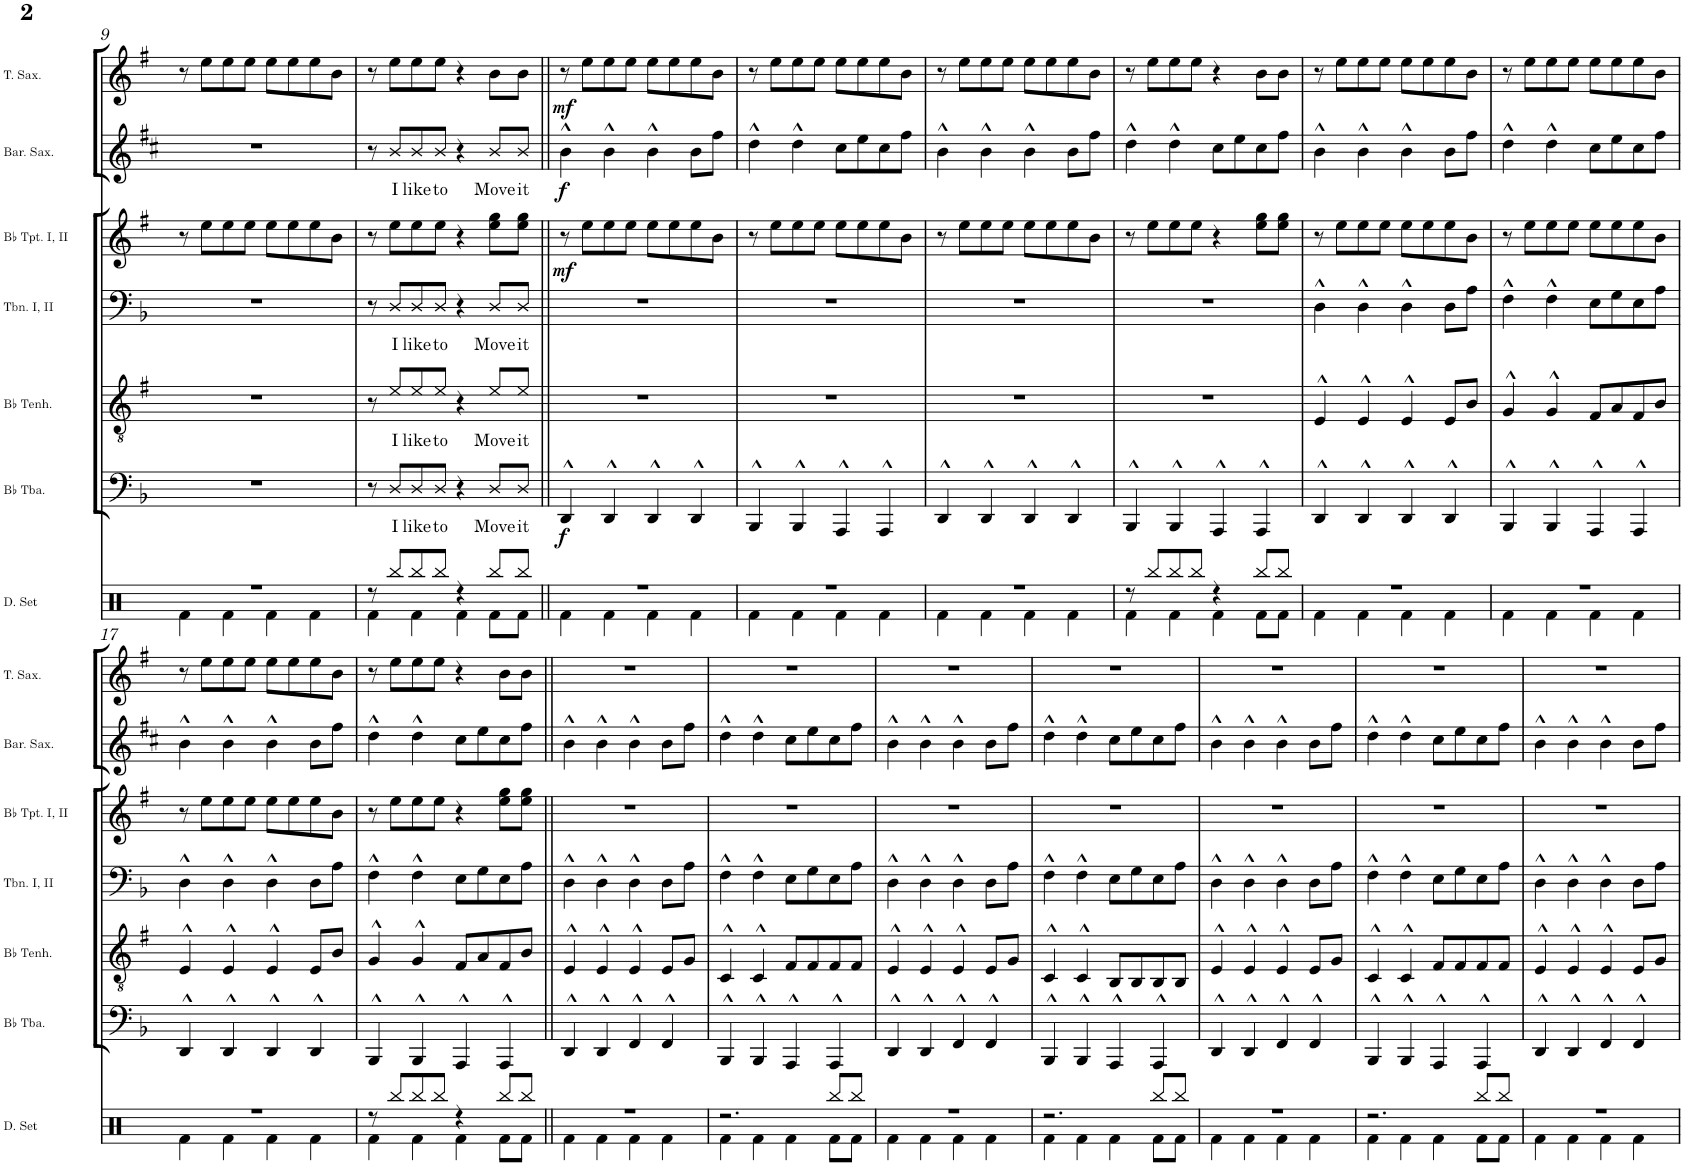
**kern	**kern	**text	**dynam	**kern	**text	**kern	**text	**kern	**dynam	**kern	**text	**dynam	**kern	**dynam
*part7	*part6	*part6	*part6	*part5	*part5	*part4	*part4	*part3	*part3	*part2	*part2	*part2	*part1	*part1
*staff7	*staff6	*staff6	*staff6	*staff5	*staff5	*staff4	*staff4	*staff3	*staff3	*staff2	*staff2	*staff2	*staff1	*staff1
*I"Drumset	*I"Bb Tuba	*	*	*I"Bb Tenorhorn	*	*I"Trombone I, II	*	*I"Bb Trumpet I, II	*	*I"Baritone Saxophone	*	*	*I"Tenor Saxophone	*
*I'D. Set	*I'Bb Tba.	*	*	*I'Bb Tenh.	*	*I'Tbn. I, II	*	*I'Bb Tpt. I, II	*	*I'Bar. Sax.	*	*	*I'T. Sax.	*
!!LO:PB:g=z
*clefX	*clefF4	*	*	*clefGv2	*	*clefF4	*	*clefG2	*	*clefG2	*	*	*clefG2	*
*	*	*	*	*Trd1c2	*	*	*	*Trd1c2	*	*Trd12c21	*	*	*Trd8c14	*
*k[]	*k[b-]	*	*	*k[f#]	*	*k[b-]	*	*k[f#]	*	*k[f#c#]	*	*	*k[f#]	*
*M2/2	*M2/2	*	*	*M2/2	*	*M2/2	*	*M2/2	*	*M2/2	*	*	*M2/2	*
*met(c|)	*met(c|)	*	*	*met(c|)	*	*met(c|)	*	*met(c|)	*	*met(c|)	*	*	*met(c|)	*
=9	=9	=9	=9	=9	=9	=9	=9	=9	=9	=9	=9	=9	=9	=9
*^	*	*	*	*	*	*	*	*	*	*	*	*	*	*
1r	4Rf\	1r	.	.	1r	.	1r	.	8r	.	1r	.	.	8r	.
.	.	.	.	.	.	.	.	.	8ee\L	.	.	.	.	8ee\L	.
.	4Rf\	.	.	.	.	.	.	.	8ee\	.	.	.	.	8ee\	.
.	.	.	.	.	.	.	.	.	8ee\J	.	.	.	.	8ee\J	.
.	4Rf\	.	.	.	.	.	.	.	8ee\L	.	.	.	.	8ee\L	.
.	.	.	.	.	.	.	.	.	8ee\	.	.	.	.	8ee\	.
.	4Rf\	.	.	.	.	.	.	.	8ee\	.	.	.	.	8ee\	.
.	.	.	.	.	.	.	.	.	8b\J	.	.	.	.	8b\J	.
=10	=10	=10	=10	=10	=10	=10	=10	=10	=10	=10	=10	=10	=10	=10	=10
8r	4Rf\	8r	.	.	8r	.	8r	.	8r	.	8r	.	.	8r	.
!	!	!	!LO:LY:b	!	!	!LO:LY:b	!	!LO:LY:b	!	!	!	!LO:LY:b	!	!	!
8Rbb/L	.	8D/L	I	.	8e/L	I	8D/L	I	8ee\L	.	8b/L	I	.	8ee\L	.
!	!	!	!LO:LY:b	!	!	!LO:LY:b	!	!LO:LY:b	!	!	!	!LO:LY:b	!	!	!
8Rbb/	4Rf\	8D/	like	.	8e/	like	8D/	like	8ee\	.	8b/	like	.	8ee\	.
!	!	!	!LO:LY:b	!	!	!LO:LY:b	!	!LO:LY:b	!	!	!	!LO:LY:b	!	!	!
8Rbb/J	.	8D/J	to	.	8e/J	to	8D/J	to	8ee\J	.	8b/J	to	.	8ee\J	.
4r	4Rf\	4r	.	.	4r	.	4r	.	4r	.	4r	.	.	4r	.
!	!	!	!LO:LY:b	!	!	!LO:LY:b	!	!LO:LY:b	!	!	!	!LO:LY:b	!	!	!
8Rbb/L	8Rf\L	8D/L	Move	.	8e/L	Move	8D/L	Move	8ee\ 8gg\L	.	8b/L	Move	.	8b\L	.
!	!	!	!LO:LY:b	!	!	!LO:LY:b	!	!LO:LY:b	!	!	!	!LO:LY:b	!	!	!
8Rbb/J	8Rf\J	8D/J	it	.	8e/J	it	8D/J	it	8ee\ 8gg\J	.	8b/J	it	.	8b\J	.
=11||	=11||	=11||	=11||	=11||	=11||	=11||	=11||	=11||	=11||	=11||	=11||	=11||	=11||	=11||	=11||
!	!	!	!	!LO:DY:b	!	!	!	!	!	!LO:DY:b	!	!	!LO:DY:b	!	!LO:DY:b
1r	4Rf\	4DD^^/	.	f	1r	.	1r	.	8r	mf	4b^^\	.	f	8r	mf
.	.	.	.	.	.	.	.	.	8ee\L	.	.	.	.	8ee\L	.
.	4Rf\	4DD^^/	.	.	.	.	.	.	8ee\	.	4b^^\	.	.	8ee\	.
.	.	.	.	.	.	.	.	.	8ee\J	.	.	.	.	8ee\J	.
.	4Rf\	4DD^^/	.	.	.	.	.	.	8ee\L	.	4b^^\	.	.	8ee\L	.
.	.	.	.	.	.	.	.	.	8ee\	.	.	.	.	8ee\	.
.	4Rf\	4DD^^/	.	.	.	.	.	.	8ee\	.	8b\L	.	.	8ee\	.
.	.	.	.	.	.	.	.	.	8b\J	.	8ff#\J	.	.	8b\J	.
=12	=12	=12	=12	=12	=12	=12	=12	=12	=12	=12	=12	=12	=12	=12	=12
1r	4Rf\	4BBB-^^/	.	.	1r	.	1r	.	8r	.	4dd^^\	.	.	8r	.
.	.	.	.	.	.	.	.	.	8ee\L	.	.	.	.	8ee\L	.
.	4Rf\	4BBB-^^/	.	.	.	.	.	.	8ee\	.	4dd^^\	.	.	8ee\	.
.	.	.	.	.	.	.	.	.	8ee\J	.	.	.	.	8ee\J	.
.	4Rf\	4AAA^^/	.	.	.	.	.	.	8ee\L	.	8cc#\L	.	.	8ee\L	.
.	.	.	.	.	.	.	.	.	8ee\	.	8ee\	.	.	8ee\	.
.	4Rf\	4AAA^^/	.	.	.	.	.	.	8ee\	.	8cc#\	.	.	8ee\	.
.	.	.	.	.	.	.	.	.	8b\J	.	8ff#\J	.	.	8b\J	.
=13	=13	=13	=13	=13	=13	=13	=13	=13	=13	=13	=13	=13	=13	=13	=13
1r	4Rf\	4DD^^/	.	.	1r	.	1r	.	8r	.	4b^^\	.	.	8r	.
.	.	.	.	.	.	.	.	.	8ee\L	.	.	.	.	8ee\L	.
.	4Rf\	4DD^^/	.	.	.	.	.	.	8ee\	.	4b^^\	.	.	8ee\	.
.	.	.	.	.	.	.	.	.	8ee\J	.	.	.	.	8ee\J	.
.	4Rf\	4DD^^/	.	.	.	.	.	.	8ee\L	.	4b^^\	.	.	8ee\L	.
.	.	.	.	.	.	.	.	.	8ee\	.	.	.	.	8ee\	.
.	4Rf\	4DD^^/	.	.	.	.	.	.	8ee\	.	8b\L	.	.	8ee\	.
.	.	.	.	.	.	.	.	.	8b\J	.	8ff#\J	.	.	8b\J	.
=14	=14	=14	=14	=14	=14	=14	=14	=14	=14	=14	=14	=14	=14	=14	=14
8r	4Rf\	4BBB-^^/	.	.	1r	.	1r	.	8r	.	4dd^^\	.	.	8r	.
8Rbb/L	.	.	.	.	.	.	.	.	8ee\L	.	.	.	.	8ee\L	.
8Rbb/	4Rf\	4BBB-^^/	.	.	.	.	.	.	8ee\	.	4dd^^\	.	.	8ee\	.
8Rbb/J	.	.	.	.	.	.	.	.	8ee\J	.	.	.	.	8ee\J	.
4r	4Rf\	4AAA^^/	.	.	.	.	.	.	4r	.	8cc#\L	.	.	4r	.
.	.	.	.	.	.	.	.	.	.	.	8ee\	.	.	.	.
8Rbb/L	8Rf\L	4AAA^^/	.	.	.	.	.	.	8ee\ 8gg\L	.	8cc#\	.	.	8b\L	.
8Rbb/J	8Rf\J	.	.	.	.	.	.	.	8ee\ 8gg\J	.	8ff#\J	.	.	8b\J	.
=15	=15	=15	=15	=15	=15	=15	=15	=15	=15	=15	=15	=15	=15	=15	=15
1r	4Rf\	4DD^^/	.	.	4E^^/	.	4D^^\	.	8r	.	4b^^\	.	.	8r	.
.	.	.	.	.	.	.	.	.	8ee\L	.	.	.	.	8ee\L	.
.	4Rf\	4DD^^/	.	.	4E^^/	.	4D^^\	.	8ee\	.	4b^^\	.	.	8ee\	.
.	.	.	.	.	.	.	.	.	8ee\J	.	.	.	.	8ee\J	.
.	4Rf\	4DD^^/	.	.	4E^^/	.	4D^^\	.	8ee\L	.	4b^^\	.	.	8ee\L	.
.	.	.	.	.	.	.	.	.	8ee\	.	.	.	.	8ee\	.
.	4Rf\	4DD^^/	.	.	8E/L	.	8D\L	.	8ee\	.	8b\L	.	.	8ee\	.
.	.	.	.	.	8B/J	.	8A\J	.	8b\J	.	8ff#\J	.	.	8b\J	.
=16	=16	=16	=16	=16	=16	=16	=16	=16	=16	=16	=16	=16	=16	=16	=16
1r	4Rf\	4BBB-^^/	.	.	4G^^/	.	4F^^\	.	8r	.	4dd^^\	.	.	8r	.
.	.	.	.	.	.	.	.	.	8ee\L	.	.	.	.	8ee\L	.
.	4Rf\	4BBB-^^/	.	.	4G^^/	.	4F^^\	.	8ee\	.	4dd^^\	.	.	8ee\	.
.	.	.	.	.	.	.	.	.	8ee\J	.	.	.	.	8ee\J	.
.	4Rf\	4AAA^^/	.	.	8F#/L	.	8E\L	.	8ee\L	.	8cc#\L	.	.	8ee\L	.
.	.	.	.	.	8A/	.	8G\	.	8ee\	.	8ee\	.	.	8ee\	.
.	4Rf\	4AAA^^/	.	.	8F#/	.	8E\	.	8ee\	.	8cc#\	.	.	8ee\	.
.	.	.	.	.	8B/J	.	8A\J	.	8b\J	.	8ff#\J	.	.	8b\J	.
!!LO:LB:g=z
=17	=17	=17	=17	=17	=17	=17	=17	=17	=17	=17	=17	=17	=17	=17	=17
1r	4Rf\	4DD^^/	.	.	4E^^/	.	4D^^\	.	8r	.	4b^^\	.	.	8r	.
.	.	.	.	.	.	.	.	.	8ee\L	.	.	.	.	8ee\L	.
.	4Rf\	4DD^^/	.	.	4E^^/	.	4D^^\	.	8ee\	.	4b^^\	.	.	8ee\	.
.	.	.	.	.	.	.	.	.	8ee\J	.	.	.	.	8ee\J	.
.	4Rf\	4DD^^/	.	.	4E^^/	.	4D^^\	.	8ee\L	.	4b^^\	.	.	8ee\L	.
.	.	.	.	.	.	.	.	.	8ee\	.	.	.	.	8ee\	.
.	4Rf\	4DD^^/	.	.	8E/L	.	8D\L	.	8ee\	.	8b\L	.	.	8ee\	.
.	.	.	.	.	8B/J	.	8A\J	.	8b\J	.	8ff#\J	.	.	8b\J	.
=18	=18	=18	=18	=18	=18	=18	=18	=18	=18	=18	=18	=18	=18	=18	=18
8r	4Rf\	4BBB-^^/	.	.	4G^^/	.	4F^^\	.	8r	.	4dd^^\	.	.	8r	.
8Rbb/L	.	.	.	.	.	.	.	.	8ee\L	.	.	.	.	8ee\L	.
8Rbb/	4Rf\	4BBB-^^/	.	.	4G^^/	.	4F^^\	.	8ee\	.	4dd^^\	.	.	8ee\	.
8Rbb/J	.	.	.	.	.	.	.	.	8ee\J	.	.	.	.	8ee\J	.
4r	4Rf\	4AAA^^/	.	.	8F#/L	.	8E\L	.	4r	.	8cc#\L	.	.	4r	.
.	.	.	.	.	8A/	.	8G\	.	.	.	8ee\	.	.	.	.
8Rbb/L	8Rf\L	4AAA^^/	.	.	8F#/	.	8E\	.	8ee\ 8gg\L	.	8cc#\	.	.	8b\L	.
8Rbb/J	8Rf\J	.	.	.	8B/J	.	8A\J	.	8ee\ 8gg\J	.	8ff#\J	.	.	8b\J	.
=19||	=19||	=19||	=19||	=19||	=19||	=19||	=19||	=19||	=19||	=19||	=19||	=19||	=19||	=19||	=19||
1r	4Rf\	4DD^^/	.	.	4E^^/	.	4D^^\	.	1r	.	4b^^\	.	.	1r	.
.	4Rf\	4DD^^/	.	.	4E^^/	.	4D^^\	.	.	.	4b^^\	.	.	.	.
.	4Rf\	4FF^^/	.	.	4E^^/	.	4D^^\	.	.	.	4b^^\	.	.	.	.
.	4Rf\	4FF^^/	.	.	8E/L	.	8D\L	.	.	.	8b\L	.	.	.	.
.	.	.	.	.	8G/J	.	8A\J	.	.	.	8ff#\J	.	.	.	.
=20	=20	=20	=20	=20	=20	=20	=20	=20	=20	=20	=20	=20	=20	=20	=20
2.r	4Rf\	4BBB-^^/	.	.	4C^^/	.	4F^^\	.	1r	.	4dd^^\	.	.	1r	.
.	4Rf\	4BBB-^^/	.	.	4C^^/	.	4F^^\	.	.	.	4dd^^\	.	.	.	.
.	4Rf\	4AAA^^/	.	.	8F#/L	.	8E\L	.	.	.	8cc#\L	.	.	.	.
.	.	.	.	.	8F#/	.	8G\	.	.	.	8ee\	.	.	.	.
8Rbb/L	8Rf\L	4AAA^^/	.	.	8F#/	.	8E\	.	.	.	8cc#\	.	.	.	.
8Rbb/J	8Rf\J	.	.	.	8F#/J	.	8A\J	.	.	.	8ff#\J	.	.	.	.
=21	=21	=21	=21	=21	=21	=21	=21	=21	=21	=21	=21	=21	=21	=21	=21
1r	4Rf\	4DD^^/	.	.	4E^^/	.	4D^^\	.	1r	.	4b^^\	.	.	1r	.
.	4Rf\	4DD^^/	.	.	4E^^/	.	4D^^\	.	.	.	4b^^\	.	.	.	.
.	4Rf\	4FF^^/	.	.	4E^^/	.	4D^^\	.	.	.	4b^^\	.	.	.	.
.	4Rf\	4FF^^/	.	.	8E/L	.	8D\L	.	.	.	8b\L	.	.	.	.
.	.	.	.	.	8G/J	.	8A\J	.	.	.	8ff#\J	.	.	.	.
=22	=22	=22	=22	=22	=22	=22	=22	=22	=22	=22	=22	=22	=22	=22	=22
2.r	4Rf\	4BBB-^^/	.	.	4C^^/	.	4F^^\	.	1r	.	4dd^^\	.	.	1r	.
.	4Rf\	4BBB-^^/	.	.	4C^^/	.	4F^^\	.	.	.	4dd^^\	.	.	.	.
.	4Rf\	4AAA^^/	.	.	8BB/L	.	8E\L	.	.	.	8cc#\L	.	.	.	.
.	.	.	.	.	8BB/	.	8G\	.	.	.	8ee\	.	.	.	.
8Rbb/L	8Rf\L	4AAA^^/	.	.	8BB/	.	8E\	.	.	.	8cc#\	.	.	.	.
8Rbb/J	8Rf\J	.	.	.	8BB/J	.	8A\J	.	.	.	8ff#\J	.	.	.	.
=23	=23	=23	=23	=23	=23	=23	=23	=23	=23	=23	=23	=23	=23	=23	=23
1r	4Rf\	4DD^^/	.	.	4E^^/	.	4D^^\	.	1r	.	4b^^\	.	.	1r	.
.	4Rf\	4DD^^/	.	.	4E^^/	.	4D^^\	.	.	.	4b^^\	.	.	.	.
.	4Rf\	4FF^^/	.	.	4E^^/	.	4D^^\	.	.	.	4b^^\	.	.	.	.
.	4Rf\	4FF^^/	.	.	8E/L	.	8D\L	.	.	.	8b\L	.	.	.	.
.	.	.	.	.	8G/J	.	8A\J	.	.	.	8ff#\J	.	.	.	.
=24	=24	=24	=24	=24	=24	=24	=24	=24	=24	=24	=24	=24	=24	=24	=24
2.r	4Rf\	4BBB-^^/	.	.	4C^^/	.	4F^^\	.	1r	.	4dd^^\	.	.	1r	.
.	4Rf\	4BBB-^^/	.	.	4C^^/	.	4F^^\	.	.	.	4dd^^\	.	.	.	.
.	4Rf\	4AAA^^/	.	.	8F#/L	.	8E\L	.	.	.	8cc#\L	.	.	.	.
.	.	.	.	.	8F#/	.	8G\	.	.	.	8ee\	.	.	.	.
8Rbb/L	8Rf\L	4AAA^^/	.	.	8F#/	.	8E\	.	.	.	8cc#\	.	.	.	.
8Rbb/J	8Rf\J	.	.	.	8F#/J	.	8A\J	.	.	.	8ff#\J	.	.	.	.
=25	=25	=25	=25	=25	=25	=25	=25	=25	=25	=25	=25	=25	=25	=25	=25
1r	4Rf\	4DD^^/	.	.	4E^^/	.	4D^^\	.	1r	.	4b^^\	.	.	1r	.
.	4Rf\	4DD^^/	.	.	4E^^/	.	4D^^\	.	.	.	4b^^\	.	.	.	.
.	4Rf\	4FF^^/	.	.	4E^^/	.	4D^^\	.	.	.	4b^^\	.	.	.	.
.	4Rf\	4FF^^/	.	.	8E/L	.	8D\L	.	.	.	8b\L	.	.	.	.
.	.	.	.	.	8G/J	.	8A\J	.	.	.	8ff#\J	.	.	.	.
*v	*v	*	*	*	*	*	*	*	*	*	*	*	*	*	*
=	=	=	=	=	=	=	=	=	=	=	=	=	=	=
*-	*-	*-	*-	*-	*-	*-	*-	*-	*-	*-	*-	*-	*-	*-
